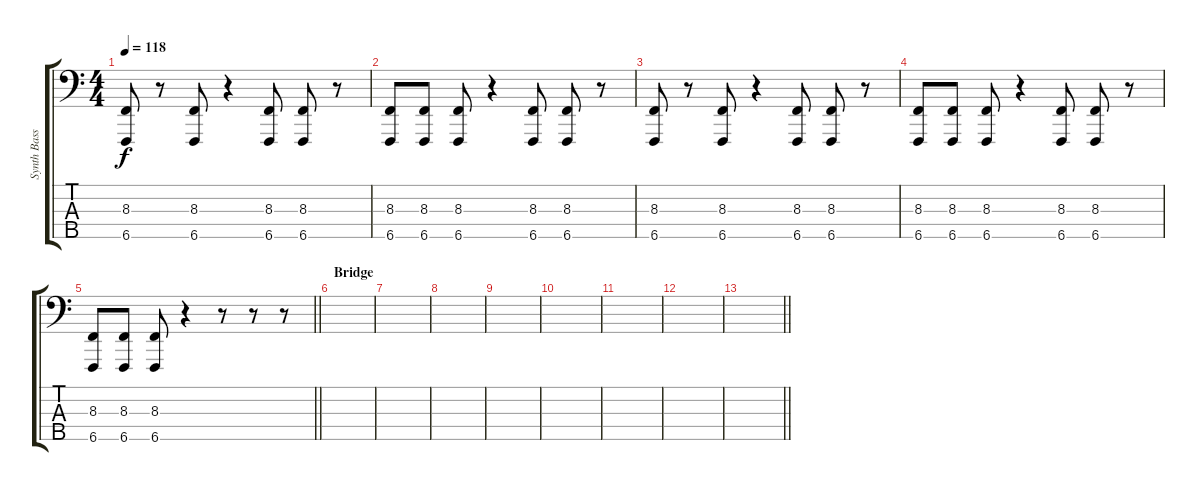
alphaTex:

\track ("Synth Bass" "Synth Bass") {instrument lead2sawtooth}
\staff {score tabs}
\tuning (G2 D2 A1 E1 B0) {hide}
\ts (4 4)
\tempo 118
\clef f4
\ks c
(8.3 6.5).8{dy f} r.8 (8.3 6.5).8 r.4 (8.3 6.5).8 (8.3 6.5).8 r.8 |
(8.3 6.5).8 (8.3 6.5).8 (8.3 6.5).8 r.4 (8.3 6.5).8 (8.3 6.5).8 r.8 |
(8.3 6.5).8 r.8 (8.3 6.5).8 r.4 (8.3 6.5).8 (8.3 6.5).8 r.8 |
(8.3 6.5).8 (8.3 6.5).8 (8.3 6.5).8 r.4 (8.3 6.5).8 (8.3 6.5).8 r.8 |
\barLineRight lightlight
(8.3 6.5).8 (8.3 6.5).8 (8.3 6.5).8 r.4 r.8 r.8 r.8 |
\section ("" "Bridge")
|
|
|
|
|
|
|
\barLineRight lightlight
